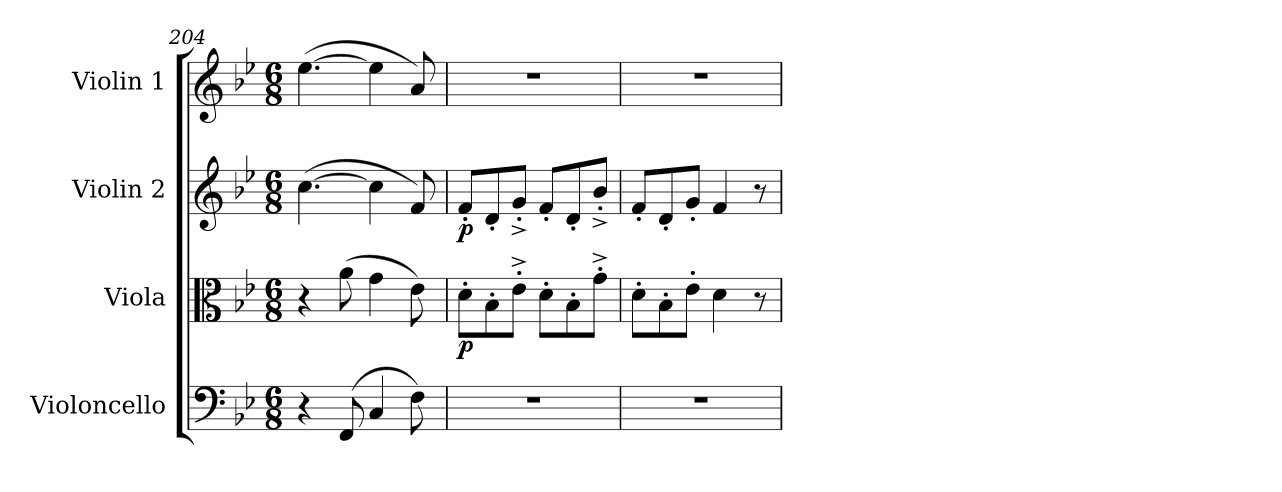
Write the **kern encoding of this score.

**kern	**kern	**dynam	**kern	**dynam	**kern
*part4	*part3	*part3	*part2	*part2	*part1
*staff4	*staff3	*staff3	*staff2	*staff2	*staff1
*I"Violoncello	*I"Viola	*	*I"Violin 2	*	*I"Violin 1
*I'Vc	*I'Vla	*	*I'Vln	*	*I'Vln
*clefF4	*clefC3	*	*clefG2	*	*clefG2
*k[b-e-]	*k[b-e-]	*	*k[b-e-]	*	*k[b-e-]
*M6/8	*M6/8	*	*M6/8	*	*M6/8
=204	=204	=204	=204	=204	=204
*^	*^	*	*^	*	*^
4r	4.ryy	4r	4.ryy	.	([4.cc\	4.ryy	.	([4.ee-\	4.ryy
(8FF/	.	(8a\	.	.	.	.	.	.	.
4C/	4ryy	4g\	4ryy	.	4cc\]	4ryy	.	4ee-\]	4ryy
8F\)	16ryy	8e-\)	16ryy	.	8f/)	16ryy	.	8a/)	16ryy
.	16r;<yy	.	16r;<yy	.	.	16r;<yy	.	.	16r;<yy
=205	=205	=205	=205	=205	=205	=205	=205	=205	=205
!	!	!	!	!	!	!	!	!LO:TX:a:B:t=in tempo	!
!	!	!	!	!LO:DY:b	!	!	!LO:DY:b	!	!
*v	*v	*	*	*	*v	*v	*	*v	*v
*	*v	*v	*	*	*	*
2.r	8d'\L	p	8f'/L	p	2.r
.	8B-'\	.	8d'/	.	.
.	8e-'^\J	.	8g'^/J	.	.
.	8d'\L	.	8f'/L	.	.
.	8B-'\	.	8d'/	.	.
.	8g'^\J	.	8b-'^/J	.	.
=206	=206	=206	=206	=206	=206
2.r	8d'\L	.	8f'/L	.	2.r
.	8B-'\	.	8d'/	.	.
.	8e-'\J	.	8g'/J	.	.
.	4d\	.	4f/	.	.
.	8r	.	8r	.	.
=	=	=	=	=	=
*-	*-	*-	*-	*-	*-
